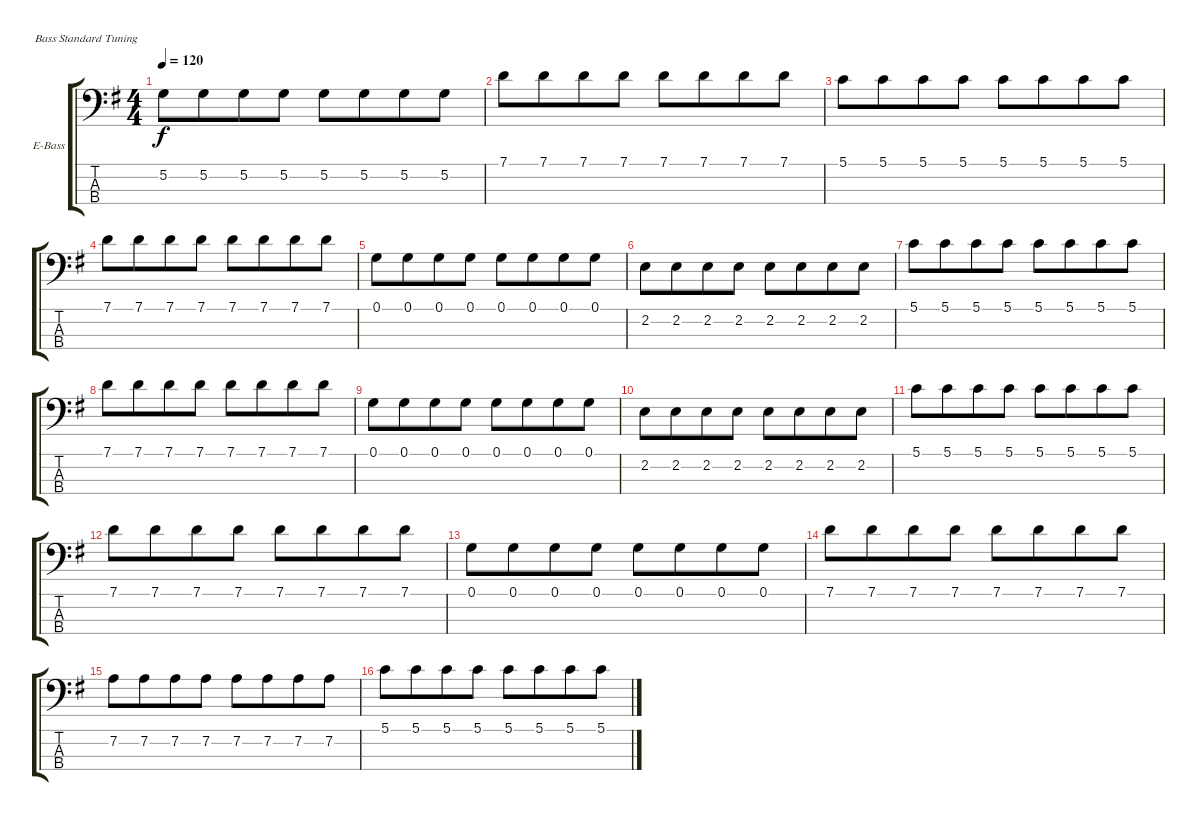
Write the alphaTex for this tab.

\bracketExtendMode groupsimilarinstruments
\firstSystemTrackNameOrientation horizontal
\otherSystemsTrackNameOrientation horizontal
\track ("Electric Bass" "E-Bass") {multiBarRest instrument electricbassfinger}
\staff {score tabs}
\tuning (G2 D2 A1 E1)
\ts (4 4)
\tempo 120
\clef f4
\scale
0.333333
\ks g
5.2.8{dy f} 5.2.8{beam merge} 5.2.8 5.2.8 5.2.8 5.2.8{beam merge} 5.2.8 5.2.8 |
\scale
0.333333 7.1.8 7.1.8{beam merge} 7.1.8 7.1.8 7.1.8 7.1.8{beam merge} 7.1.8 7.1.8 |
\scale
0.333333 5.1.8 5.1.8{beam merge} 5.1.8 5.1.8 5.1.8 5.1.8{beam merge} 5.1.8 5.1.8 |
\scale
0.333333 7.1.8 7.1.8{beam merge} 7.1.8 7.1.8 7.1.8 7.1.8{beam merge} 7.1.8 7.1.8 |
\scale
0.333333 0.1.8 0.1.8{beam merge} 0.1.8 0.1.8 0.1.8 0.1.8{beam merge} 0.1.8 0.1.8 |
\scale
0.333333 2.2.8 2.2.8{beam merge} 2.2.8 2.2.8 2.2.8 2.2.8{beam merge} 2.2.8 2.2.8 |
\scale
0.333333 5.1.8 5.1.8{beam merge} 5.1.8 5.1.8 5.1.8 5.1.8{beam merge} 5.1.8 5.1.8 |
\scale
0.333333 7.1.8 7.1.8{beam merge} 7.1.8 7.1.8 7.1.8 7.1.8{beam merge} 7.1.8 7.1.8 |
\scale
0.333333 0.1.8 0.1.8{beam merge} 0.1.8 0.1.8 0.1.8 0.1.8{beam merge} 0.1.8 0.1.8 |
\scale
0.333333 2.2.8 2.2.8{beam merge} 2.2.8 2.2.8 2.2.8 2.2.8{beam merge} 2.2.8 2.2.8 |
\scale
0.333333 5.1.8 5.1.8{beam merge} 5.1.8 5.1.8 5.1.8 5.1.8{beam merge} 5.1.8 5.1.8 |
\scale
0.333333 7.1.8 7.1.8{beam merge} 7.1.8 7.1.8 7.1.8 7.1.8{beam merge} 7.1.8 7.1.8 |
\scale
0.333333 0.1.8 0.1.8{beam merge} 0.1.8 0.1.8 0.1.8 0.1.8{beam merge} 0.1.8 0.1.8 |
\scale
0.333333 7.1.8 7.1.8{beam merge} 7.1.8 7.1.8 7.1.8 7.1.8{beam merge} 7.1.8 7.1.8 |
\scale
0.333333 7.2.8 7.2.8{beam merge} 7.2.8 7.2.8 7.2.8 7.2.8{beam merge} 7.2.8 7.2.8 |
\scale
0.333333 5.1.8 5.1.8{beam merge} 5.1.8 5.1.8 5.1.8 5.1.8{beam merge} 5.1.8 5.1.8
